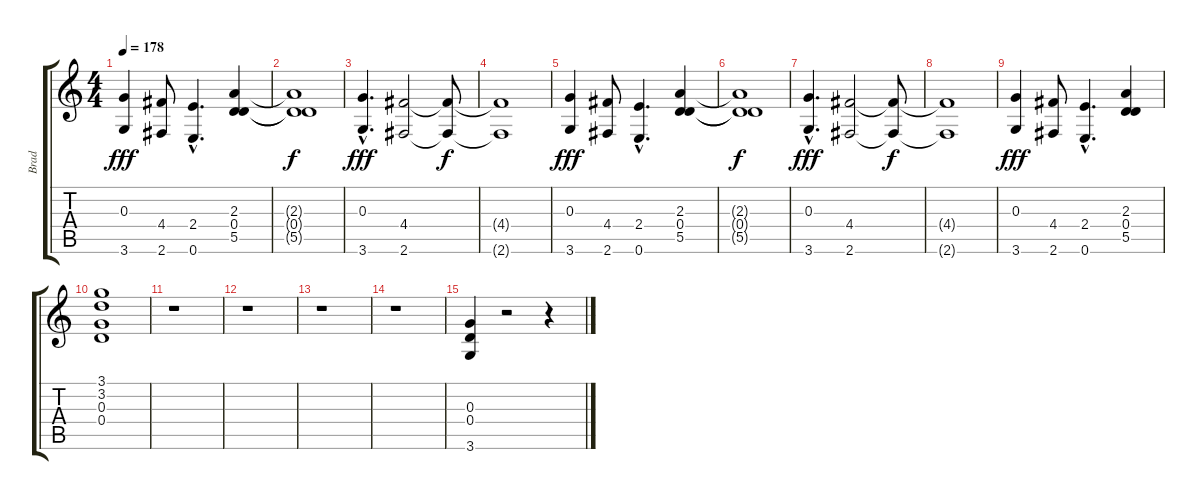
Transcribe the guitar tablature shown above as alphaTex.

\track ("Brad" "Brad") {instrument distortionguitar}
\staff {score tabs}
\tuning (E4 B3 G3 D3 A2 E2) {hide}
\ts (4 4)
\tempo 178
\clef g2
\ks c
(0.3 3.6).4{dy fff} (4.4 2.6).8 (2.4{hac} 0.6{hac}).4{d} (2.3 0.4 5.5).4 |
(2.3{t} 0.4{t} 5.5{t}).1{dy f} |
(0.3{hac} 3.6{hac}).4{d dy fff} (4.4 2.6).2 (4.4{t} 2.6{t}).8{dy f} |
(4.4{t} 2.6{t}).1 |
(0.3 3.6).4{dy fff} (4.4 2.6).8 (2.4{hac} 0.6{hac}).4{d} (2.3 0.4 5.5).4 |
(2.3{t} 0.4{t} 5.5{t}).1{dy f} |
(0.3{hac} 3.6{hac}).4{d dy fff} (4.4 2.6).2 (4.4{t} 2.6{t}).8{dy f} |
(4.4{t} 2.6{t}).1 |
(0.3 3.6).4{dy fff} (4.4 2.6).8 (2.4{hac} 0.6{hac}).4{d} (2.3 0.4 5.5).4 |
(3.1 3.2 0.3 0.4).1 |
r.1 |
r.1 |
r.1 |
r.1 |
(0.3 0.4 3.6).4 r.2 r.4
